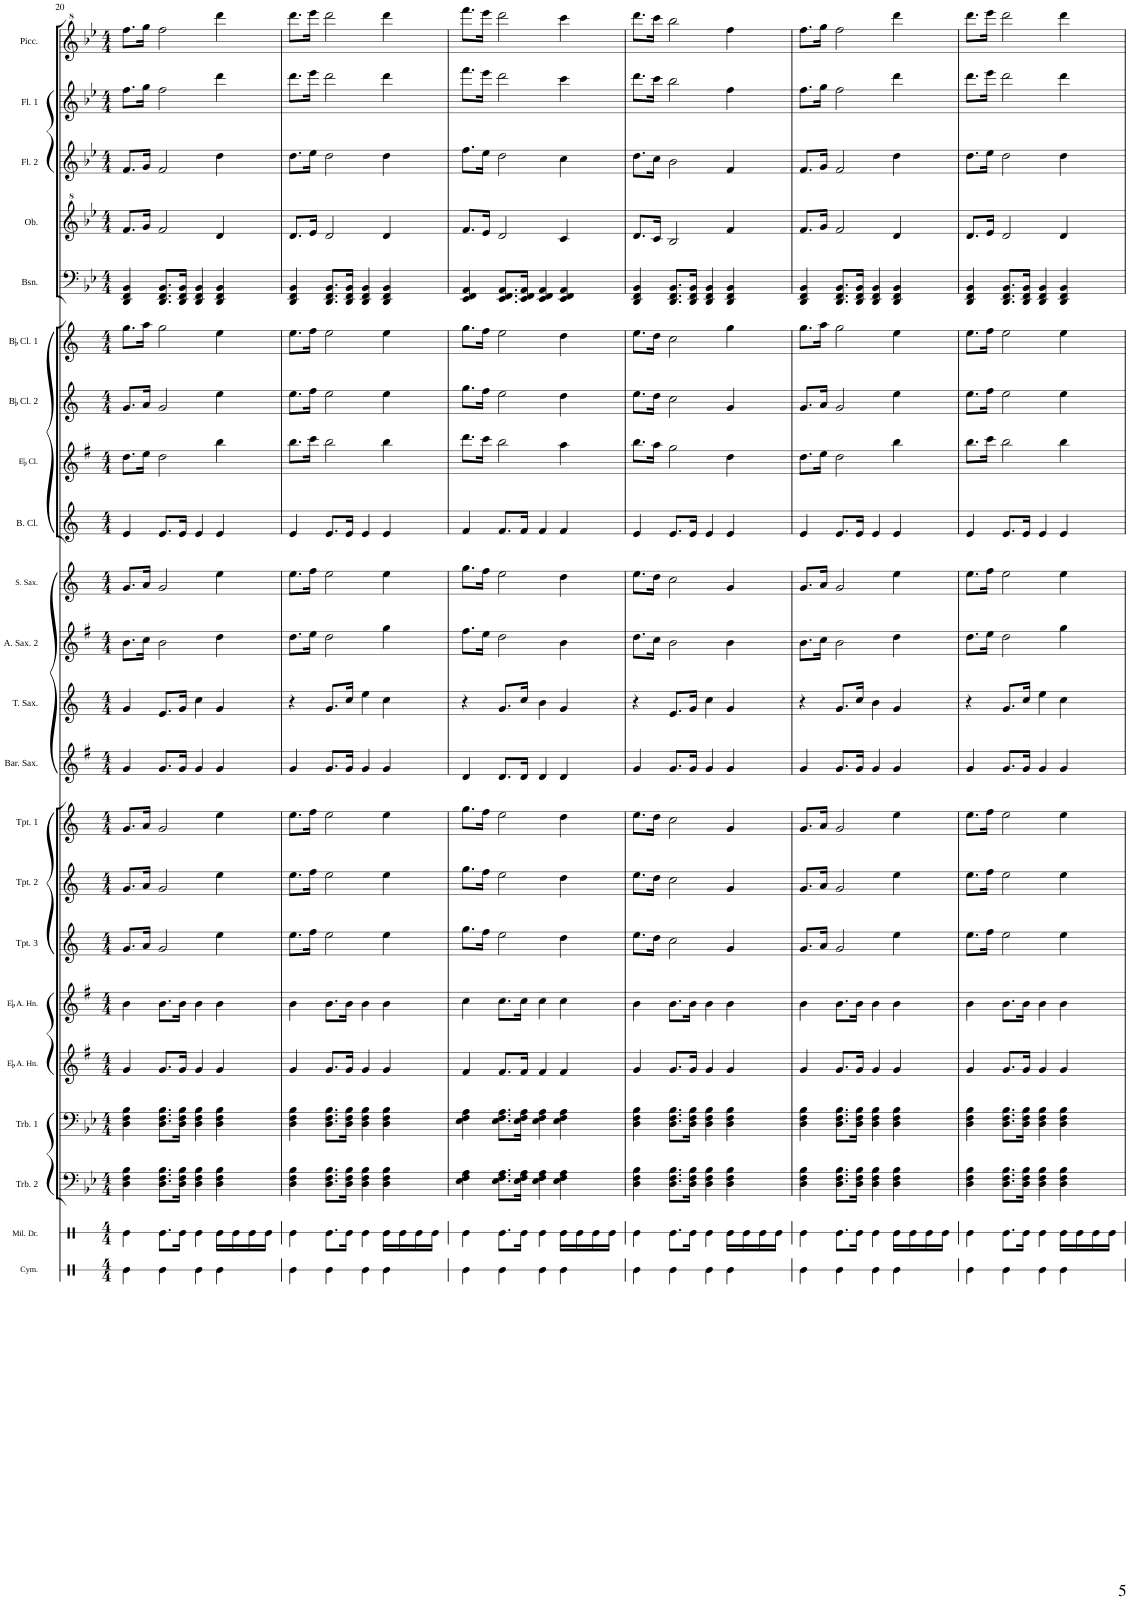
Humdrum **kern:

**kern	**kern	**kern	**kern	**kern	**kern	**kern	**kern	**kern	**kern	**kern	**kern	**kern	**kern	**kern	**kern	**kern	**kern	**kern	**kern	**kern	**kern
*part22	*part21	*part20	*part19	*part18	*part17	*part16	*part15	*part14	*part13	*part12	*part11	*part10	*part9	*part8	*part7	*part6	*part5	*part4	*part3	*part2	*part1
*staff22	*staff21	*staff20	*staff19	*staff18	*staff17	*staff16	*staff15	*staff14	*staff13	*staff12	*staff11	*staff10	*staff9	*staff8	*staff7	*staff6	*staff5	*staff4	*staff3	*staff2	*staff1
*I"Cymbal	*I"Military Drum	*I"Trombone 2	*I"Trombone 1	*I"EaccidentalFlat Alto Horn	*I"EaccidentalFlat Alto Horn	*I"BaccidentalFlat Trumpet 3	*I"BaccidentalFlat Trumpet 2	*I"BaccidentalFlat Trumpet 1	*I"Baritone Saxophone	*I"Tenor Saxophone	*I"Alto Saxophone 2	*I"Soprano Saxophone	*I"Bass Clarinet	*I"EaccidentalFlat Clarinet	*I"BaccidentalFlat Clarinet 2	*I"BaccidentalFlat Clarinet 1	*I"Bassoon	*I"Oboe	*I"Flute 2	*I"Flute 1	*I"Piccolo
*I'Cym.	*I'Mil. Dr.	*I'Trb. 2	*I'Trb. 1	*I'EaccidentalFlat A. Hn.	*I'EaccidentalFlat A. Hn.	*I'Tpt. 3	*I'Tpt. 2	*I'Tpt. 1	*I'Bar. Sax.	*I'T. Sax.	*I'A. Sax. 2	*I'S. Sax.	*I'B. Cl.	*I'EaccidentalFlat Cl.	*I'BaccidentalFlat Cl. 2	*I'BaccidentalFlat Cl. 1	*I'Bsn.	*I'Ob.	*I'Fl. 2	*I'Fl. 1	*I'Picc.
!!LO:PB:g=z
*clefX	*clefX	*clefF4	*clefF4	*clefG2	*clefG2	*clefG2	*clefG2	*clefG2	*clefG2	*clefG2	*clefG2	*clefG2	*clefG2	*clefG2	*clefG2	*clefG2	*clefF4	*clefG^2	*clefG2	*clefG2	*clefG^2
*	*	*	*	*Trd5c9	*Trd5c9	*Trd1c2	*Trd1c2	*Trd1c2	*Trd12c21	*Trd8c14	*Trd5c9	*Trd1c2	*Trd8c14	*Trd-2c-3	*Trd1c2	*Trd1c2	*	*	*	*	*Trd-7c-12
*k[]	*k[]	*k[b-e-]	*k[b-e-]	*k[f#]	*k[f#]	*k[]	*k[]	*k[]	*k[f#]	*k[]	*k[f#]	*k[]	*k[]	*k[f#]	*k[]	*k[]	*k[b-e-]	*k[b-e-]	*k[b-e-]	*k[b-e-]	*k[b-e-]
*M4/4	*M4/4	*M4/4	*M4/4	*M4/4	*M4/4	*M4/4	*M4/4	*M4/4	*M4/4	*M4/4	*M4/4	*M4/4	*M4/4	*M4/4	*M4/4	*M4/4	*M4/4	*M4/4	*M4/4	*M4/4	*M4/4
=20	=20	=20	=20	=20	=20	=20	=20	=20	=20	=20	=20	=20	=20	=20	=20	=20	=20	=20	=20	=20	=20
4Re\	4Re\	4D\ 4F\ 4B-\	4D\ 4F\ 4B-\	4g/	4b\	8.g/L	8.g/L	8.g/L	4g/	4g/	8.b\L	8.g/L	4e/	8.dd\L	8.g/L	8.gg\L	4DD/ 4FF/ 4BB-/	8.ff/L	8.f/L	8.ff\L	8.fff\L
.	.	.	.	.	.	16a/Jk	16a/Jk	16a/Jk	.	.	16cc\Jk	16a/Jk	.	16ee\Jk	16a/Jk	16aa\Jk	.	16gg/Jk	16g/Jk	16gg\Jk	16ggg\Jk
4Re\	8.Re\L	8.D\ 8.F\ 8.B-\L	8.D\ 8.F\ 8.B-\L	8.g/L	8.b\L	2g/	2g/	2g/	8.g/L	8.e/L	2b\	2g/	8.e/L	2dd\	2g/	2gg\	8.DD/ 8.FF/ 8.BB-/L	2ff/	2f/	2ff\	2fff\
.	16Re\Jk	16D\ 16F\ 16B-\Jk	16D\ 16F\ 16B-\Jk	16g/Jk	16b\Jk	.	.	.	16g/Jk	16g/Jk	.	.	16e/Jk	.	.	.	16DD/ 16FF/ 16BB-/Jk	.	.	.	.
4Re\	4Re\	4D\ 4F\ 4B-\	4D\ 4F\ 4B-\	4g/	4b\	.	.	.	4g/	4cc\	.	.	4e/	.	.	.	4DD/ 4FF/ 4BB-/	.	.	.	.
4Re\	16Re\LL	4D\ 4F\ 4B-\	4D\ 4F\ 4B-\	4g/	4b\	4ee\	4ee\	4ee\	4g/	4g/	4dd\	4ee\	4e/	4bb\	4ee\	4ee\	4DD/ 4FF/ 4BB-/	4dd/	4dd\	4ddd\	4dddd\
.	16Re\	.	.	.	.	.	.	.	.	.	.	.	.	.	.	.	.	.	.	.	.
.	16Re\	.	.	.	.	.	.	.	.	.	.	.	.	.	.	.	.	.	.	.	.
.	16Re\JJ	.	.	.	.	.	.	.	.	.	.	.	.	.	.	.	.	.	.	.	.
=21	=21	=21	=21	=21	=21	=21	=21	=21	=21	=21	=21	=21	=21	=21	=21	=21	=21	=21	=21	=21	=21
4Re\	4Re\	4D\ 4F\ 4B-\	4D\ 4F\ 4B-\	4g/	4b\	8.ee\L	8.ee\L	8.ee\L	4g/	4r	8.dd\L	8.ee\L	4e/	8.bb\L	8.ee\L	8.ee\L	4DD/ 4FF/ 4BB-/	8.dd/L	8.dd\L	8.ddd\L	8.dddd\L
.	.	.	.	.	.	16ff\Jk	16ff\Jk	16ff\Jk	.	.	16ee\Jk	16ff\Jk	.	16ccc\Jk	16ff\Jk	16ff\Jk	.	16ee-/Jk	16ee-\Jk	16eee-\Jk	16eeee-\Jk
4Re\	8.Re\L	8.D\ 8.F\ 8.B-\L	8.D\ 8.F\ 8.B-\L	8.g/L	8.b\L	2ee\	2ee\	2ee\	8.g/L	8.g/L	2dd\	2ee\	8.e/L	2bb\	2ee\	2ee\	8.DD/ 8.FF/ 8.BB-/L	2dd/	2dd\	2ddd\	2dddd\
.	16Re\Jk	16D\ 16F\ 16B-\Jk	16D\ 16F\ 16B-\Jk	16g/Jk	16b\Jk	.	.	.	16g/Jk	16cc/Jk	.	.	16e/Jk	.	.	.	16DD/ 16FF/ 16BB-/Jk	.	.	.	.
4Re\	4Re\	4D\ 4F\ 4B-\	4D\ 4F\ 4B-\	4g/	4b\	.	.	.	4g/	4ee\	.	.	4e/	.	.	.	4DD/ 4FF/ 4BB-/	.	.	.	.
4Re\	16Re\LL	4D\ 4F\ 4B-\	4D\ 4F\ 4B-\	4g/	4b\	4ee\	4ee\	4ee\	4g/	4cc\	4gg\	4ee\	4e/	4bb\	4ee\	4ee\	4DD/ 4FF/ 4BB-/	4dd/	4dd\	4ddd\	4dddd\
.	16Re\	.	.	.	.	.	.	.	.	.	.	.	.	.	.	.	.	.	.	.	.
.	16Re\	.	.	.	.	.	.	.	.	.	.	.	.	.	.	.	.	.	.	.	.
.	16Re\JJ	.	.	.	.	.	.	.	.	.	.	.	.	.	.	.	.	.	.	.	.
=22	=22	=22	=22	=22	=22	=22	=22	=22	=22	=22	=22	=22	=22	=22	=22	=22	=22	=22	=22	=22	=22
4Re\	4Re\	4E-\ 4F\ 4A\	4E-\ 4F\ 4A\	4f#/	4cc\	8.gg\L	8.gg\L	8.gg\L	4d/	4r	8.ff#\L	8.gg\L	4f/	8.ddd\L	8.gg\L	8.gg\L	4EE-/ 4FF/ 4AA/	8.ff/L	8.ff\L	8.fff\L	8.ffff\L
.	.	.	.	.	.	16ff\Jk	16ff\Jk	16ff\Jk	.	.	16ee\Jk	16ff\Jk	.	16ccc\Jk	16ff\Jk	16ff\Jk	.	16ee-/Jk	16ee-\Jk	16eee-\Jk	16eeee-\Jk
4Re\	8.Re\L	8.E-\ 8.F\ 8.A\L	8.E-\ 8.F\ 8.A\L	8.f#/L	8.cc\L	2ee\	2ee\	2ee\	8.d/L	8.g/L	2dd\	2ee\	8.f/L	2bb\	2ee\	2ee\	8.EE-/ 8.FF/ 8.AA/L	2dd/	2dd\	2ddd\	2dddd\
.	16Re\Jk	16E-\ 16F\ 16A\Jk	16E-\ 16F\ 16A\Jk	16f#/Jk	16cc\Jk	.	.	.	16d/Jk	16cc/Jk	.	.	16f/Jk	.	.	.	16EE-/ 16FF/ 16AA/Jk	.	.	.	.
4Re\	4Re\	4E-\ 4F\ 4A\	4E-\ 4F\ 4A\	4f#/	4cc\	.	.	.	4d/	4b\	.	.	4f/	.	.	.	4EE-/ 4FF/ 4AA/	.	.	.	.
4Re\	16Re\LL	4E-\ 4F\ 4A\	4E-\ 4F\ 4A\	4f#/	4cc\	4dd\	4dd\	4dd\	4d/	4g/	4b\	4dd\	4f/	4aa\	4dd\	4dd\	4EE-/ 4FF/ 4AA/	4cc/	4cc\	4ccc\	4cccc\
.	16Re\	.	.	.	.	.	.	.	.	.	.	.	.	.	.	.	.	.	.	.	.
.	16Re\	.	.	.	.	.	.	.	.	.	.	.	.	.	.	.	.	.	.	.	.
.	16Re\JJ	.	.	.	.	.	.	.	.	.	.	.	.	.	.	.	.	.	.	.	.
=23	=23	=23	=23	=23	=23	=23	=23	=23	=23	=23	=23	=23	=23	=23	=23	=23	=23	=23	=23	=23	=23
4Re\	4Re\	4D\ 4F\ 4B-\	4D\ 4F\ 4B-\	4g/	4b\	8.ee\L	8.ee\L	8.ee\L	4g/	4r	8.dd\L	8.ee\L	4e/	8.bb\L	8.ee\L	8.ee\L	4DD/ 4FF/ 4BB-/	8.dd/L	8.dd\L	8.ddd\L	8.dddd\L
.	.	.	.	.	.	16dd\Jk	16dd\Jk	16dd\Jk	.	.	16cc\Jk	16dd\Jk	.	16aa\Jk	16dd\Jk	16dd\Jk	.	16cc/Jk	16cc\Jk	16ccc\Jk	16cccc\Jk
4Re\	8.Re\L	8.D\ 8.F\ 8.B-\L	8.D\ 8.F\ 8.B-\L	8.g/L	8.b\L	2cc\	2cc\	2cc\	8.g/L	8.e/L	2b\	2cc\	8.e/L	2gg\	2cc\	2cc\	8.DD/ 8.FF/ 8.BB-/L	2b-/	2b-\	2bb-\	2bbb-\
.	16Re\Jk	16D\ 16F\ 16B-\Jk	16D\ 16F\ 16B-\Jk	16g/Jk	16b\Jk	.	.	.	16g/Jk	16g/Jk	.	.	16e/Jk	.	.	.	16DD/ 16FF/ 16BB-/Jk	.	.	.	.
4Re\	4Re\	4D\ 4F\ 4B-\	4D\ 4F\ 4B-\	4g/	4b\	.	.	.	4g/	4cc\	.	.	4e/	.	.	.	4DD/ 4FF/ 4BB-/	.	.	.	.
4Re\	16Re\LL	4D\ 4F\ 4B-\	4D\ 4F\ 4B-\	4g/	4b\	4g/	4g/	4g/	4g/	4g/	4b\	4g/	4e/	4dd\	4g/	4gg\	4DD/ 4FF/ 4BB-/	4ff/	4f/	4ff\	4fff\
.	16Re\	.	.	.	.	.	.	.	.	.	.	.	.	.	.	.	.	.	.	.	.
.	16Re\	.	.	.	.	.	.	.	.	.	.	.	.	.	.	.	.	.	.	.	.
.	16Re\JJ	.	.	.	.	.	.	.	.	.	.	.	.	.	.	.	.	.	.	.	.
=24	=24	=24	=24	=24	=24	=24	=24	=24	=24	=24	=24	=24	=24	=24	=24	=24	=24	=24	=24	=24	=24
4Re\	4Re\	4D\ 4F\ 4B-\	4D\ 4F\ 4B-\	4g/	4b\	8.g/L	8.g/L	8.g/L	4g/	4r	8.b\L	8.g/L	4e/	8.dd\L	8.g/L	8.gg\L	4DD/ 4FF/ 4BB-/	8.ff/L	8.f/L	8.ff\L	8.fff\L
.	.	.	.	.	.	16a/Jk	16a/Jk	16a/Jk	.	.	16cc\Jk	16a/Jk	.	16ee\Jk	16a/Jk	16aa\Jk	.	16gg/Jk	16g/Jk	16gg\Jk	16ggg\Jk
4Re\	8.Re\L	8.D\ 8.F\ 8.B-\L	8.D\ 8.F\ 8.B-\L	8.g/L	8.b\L	2g/	2g/	2g/	8.g/L	8.g/L	2b\	2g/	8.e/L	2dd\	2g/	2gg\	8.DD/ 8.FF/ 8.BB-/L	2ff/	2f/	2ff\	2fff\
.	16Re\Jk	16D\ 16F\ 16B-\Jk	16D\ 16F\ 16B-\Jk	16g/Jk	16b\Jk	.	.	.	16g/Jk	16cc/Jk	.	.	16e/Jk	.	.	.	16DD/ 16FF/ 16BB-/Jk	.	.	.	.
4Re\	4Re\	4D\ 4F\ 4B-\	4D\ 4F\ 4B-\	4g/	4b\	.	.	.	4g/	4b\	.	.	4e/	.	.	.	4DD/ 4FF/ 4BB-/	.	.	.	.
4Re\	16Re\LL	4D\ 4F\ 4B-\	4D\ 4F\ 4B-\	4g/	4b\	4ee\	4ee\	4ee\	4g/	4g/	4dd\	4ee\	4e/	4bb\	4ee\	4ee\	4DD/ 4FF/ 4BB-/	4dd/	4dd\	4ddd\	4dddd\
.	16Re\	.	.	.	.	.	.	.	.	.	.	.	.	.	.	.	.	.	.	.	.
.	16Re\	.	.	.	.	.	.	.	.	.	.	.	.	.	.	.	.	.	.	.	.
.	16Re\JJ	.	.	.	.	.	.	.	.	.	.	.	.	.	.	.	.	.	.	.	.
=25	=25	=25	=25	=25	=25	=25	=25	=25	=25	=25	=25	=25	=25	=25	=25	=25	=25	=25	=25	=25	=25
4Re\	4Re\	4D\ 4F\ 4B-\	4D\ 4F\ 4B-\	4g/	4b\	8.ee\L	8.ee\L	8.ee\L	4g/	4r	8.dd\L	8.ee\L	4e/	8.bb\L	8.ee\L	8.ee\L	4DD/ 4FF/ 4BB-/	8.dd/L	8.dd\L	8.ddd\L	8.dddd\L
.	.	.	.	.	.	16ff\Jk	16ff\Jk	16ff\Jk	.	.	16ee\Jk	16ff\Jk	.	16ccc\Jk	16ff\Jk	16ff\Jk	.	16ee-/Jk	16ee-\Jk	16eee-\Jk	16eeee-\Jk
4Re\	8.Re\L	8.D\ 8.F\ 8.B-\L	8.D\ 8.F\ 8.B-\L	8.g/L	8.b\L	2ee\	2ee\	2ee\	8.g/L	8.g/L	2dd\	2ee\	8.e/L	2bb\	2ee\	2ee\	8.DD/ 8.FF/ 8.BB-/L	2dd/	2dd\	2ddd\	2dddd\
.	16Re\Jk	16D\ 16F\ 16B-\Jk	16D\ 16F\ 16B-\Jk	16g/Jk	16b\Jk	.	.	.	16g/Jk	16cc/Jk	.	.	16e/Jk	.	.	.	16DD/ 16FF/ 16BB-/Jk	.	.	.	.
4Re\	4Re\	4D\ 4F\ 4B-\	4D\ 4F\ 4B-\	4g/	4b\	.	.	.	4g/	4ee\	.	.	4e/	.	.	.	4DD/ 4FF/ 4BB-/	.	.	.	.
4Re\	16Re\LL	4D\ 4F\ 4B-\	4D\ 4F\ 4B-\	4g/	4b\	4ee\	4ee\	4ee\	4g/	4cc\	4gg\	4ee\	4e/	4bb\	4ee\	4ee\	4DD/ 4FF/ 4BB-/	4dd/	4dd\	4ddd\	4dddd\
.	16Re\	.	.	.	.	.	.	.	.	.	.	.	.	.	.	.	.	.	.	.	.
.	16Re\	.	.	.	.	.	.	.	.	.	.	.	.	.	.	.	.	.	.	.	.
.	16Re\JJ	.	.	.	.	.	.	.	.	.	.	.	.	.	.	.	.	.	.	.	.
=	=	=	=	=	=	=	=	=	=	=	=	=	=	=	=	=	=	=	=	=	=
*-	*-	*-	*-	*-	*-	*-	*-	*-	*-	*-	*-	*-	*-	*-	*-	*-	*-	*-	*-	*-	*-
